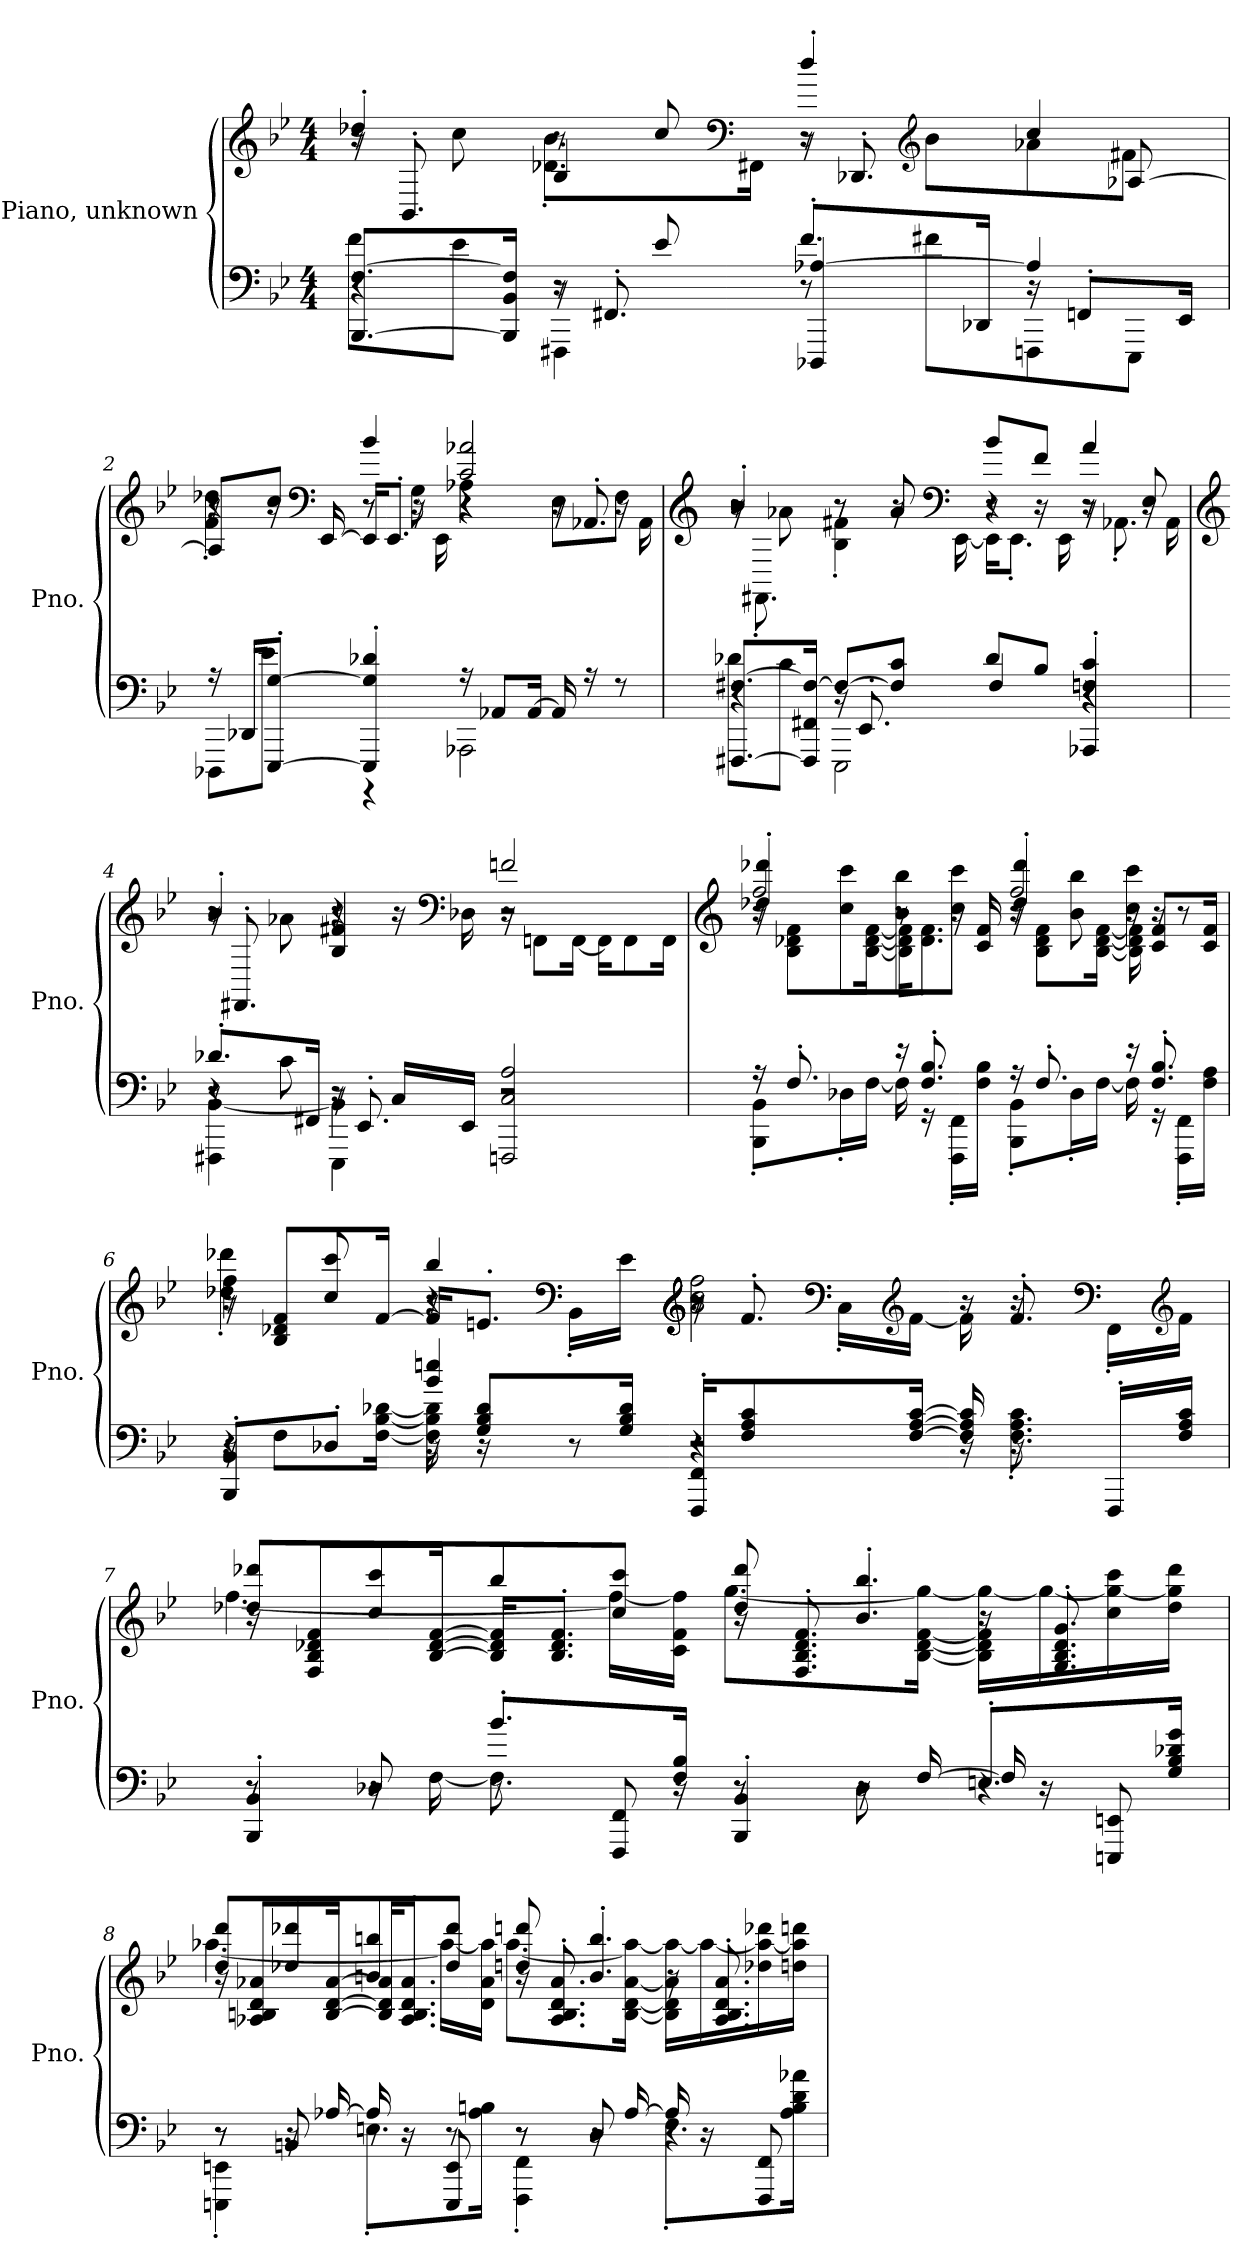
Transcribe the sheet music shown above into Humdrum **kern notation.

**kern	**kern
*part1	*part1
*staff2	*staff1
*I"Piano, unknown	*
*I'Pno.	*
*clefF4	*clefG2
*k[b-e-]	*k[b-e-]
*M4/4	*M4/4
*MM120	*MM120
=1	=1
*^	*^
*	*^	*	*^
[8.BBB-/ [8.F/L	8f\L	4r	4dd-X'/	8r	16r
.	.	.	.	.	8.BB-'/
.	8e-\J	.	.	8cc\	.
16BBB-/] 16BB-/ 16F/]Jk	.	.	.	.	.
8r	4FFF#X\	16r	4B-/	8.d-X\' 8.b-\'L	8r
.	.	8.FF#X'/	.	.	.
8e-/	.	.	.	.	8cc/
*	*	*	*clefF4	*	*
.	.	.	.	16FF#X\Jk	.
8.f'/L	8r	4DDD-X/ [4A-X/	16r	8r	4dd-'/
.	.	.	8.DD-X'/	.	.
*	*	*	*clefG2	*	*
.	8f#X\L	.	.	8b-\L	.
16DD-X/Jk	.	.	.	.	.
16r	8FFFn\	4A-/]	8r	8a-X\	4cc/
8FFn'/L	.	.	.	.	.
.	8EEE-\J	.	[8A-X/	8f#X\J	.
16EE-/Jk	.	.	.	.	.
*	*v	*v	*	*	*
!!LO:LB:g=z
=2	=2	=2	=2	=2
*	*	*	*	*^
16r	8DDD-X\L	8A-/L]	4f\' 4dd-X\'	8r	4r
16DD-X/KL	.	.	.	.	.
[8EEE-/' [8G/'J	8e-\J	8cc/J	.	16r	.
*	*	*clefF4	*	*	*
.	.	.	.	[16EE-/	.
4EEE-/]' 4G/]' 4d-X/'	4r	4b-/	8r	16EE-/KL]	8r
.	.	.	.	8.EE-'/J	.
.	.	.	16r	.	8G\
.	.	.	16EE-\	.	.
16r	2AAA-X\	2c/ 2a-X/	4A-X\	4r	4r
8AA-X/L	.	.	.	.	.
[16AA-/Jk	.	.	.	.	.
16AA-/]	.	.	8r	16r	8E-\L
16r	.	.	.	8.AA-X'/	.
8r	.	.	16r	.	8F\J
.	.	.	16AA-\	.	.
*v	*v	*	*	*	*
!!LO:LB:g=z	!!	!!	!!
=3	=3	=3	=3	=3
*	*clefG2	*	*	*
*^	*	*	*	*
*	*^	*	*	*	*
[8.FFF#X/ [8.F#X/L	8d-X\L	4r	4b-'/	8r	2r	16r
.	.	.	.	.	.	8.FF#X'\
.	8c\J	.	.	8a-X\	.	.
16FFF#/] 16FF#X/ 16F#/_Jk	.	.	.	.	.	.
8F#/L_	2EEE-\	16r	8r	4B-\' 4f#X\'	.	8r
.	.	8.EE-'/	.	.	.	.
8F#/] 8c/J	.	.	8a-/	.	.	16r
*	*	*	*clefF4	*	*	*
.	.	.	.	.	.	[16EE-\
8d-/L	.	4F#/	8b-/L	8r	4r	16EE-\KL]
.	.	.	.	.	.	8.EE-'\J
8B-/J	.	.	8f#/J	16r	.	.
.	.	.	.	16EE-\	.	.
4AAA-X/' 4Fn/' 4c/'	4r	4r	4a-/	8r	8r	16r
.	.	.	.	.	.	8.AA-X'\
.	.	.	.	16r	8E-/	.
.	.	.	.	16AA-\	.	.
*v	*v	*v	*	*	*	*
*	*v	*v	*v	*v
!!LO:LB:g=z
=4	=4
*	*clefG2
*^	*^
*	*^	*	*^
*	*	*^	*	*	*
8.d-X'/L	8r	4r	4FFF#X\ [4BB-\	4b-'/	8r	16r
.	.	.	.	.	.	8.FF#X'/
.	8c\	.	.	.	8a-X\	.
16FF#X/Jk	.	.	.	.	.	.
8r	4EEE-\	16r	4BB-\]	4B-/ 4f#X/	8r	4r
.	.	8.EE-'/	.	.	.	.
16C/LL	.	.	.	.	16r	.
*	*	*	*	*clefF4	*	*
16EE-/JJ	.	.	.	.	16D-X\	.
2FFFn/ 2C/ 2A/	2r	2r	2r	2fn/	16r	2r
.	.	.	.	.	8FFn\L	.
.	.	.	.	.	[16FF\Jk	.
.	.	.	.	.	16FF\KL]	.
.	.	.	.	.	8FF\	.
.	.	.	.	.	16FF\Jk	.
*v	*v	*v	*v	*	*	*
*	*v	*v	*v
!!LO:LB:g=z
=5	=5
*	*clefG2
*^	*^
*	*	*	*^
*	*	*	*	*^
16r	8BBB-\' 8BB-\'L	2ff/	8r	4dd-X/' 4ddd-X/'	16r
8.F'/	.	.	.	.	8B-\ 8d-X\ 8f\L
.	16D-X'\L	.	8cc\ 8ccc\L	.	.
.	[16F\JJ	.	.	.	[16B-\ [16d-\ [16f\Jk
16r	16F\]	.	8b-\ 8bb-\	8r	16B-\] 16d-\] 16f\]KL
8.F/' 8.B-/'	16r	.	.	.	8.d-\' 8.f\'J
.	16FFF\' 16FF\'LL	.	8cc\ 8ccc\J	16r	.
.	16F\ 16B-\JJ	.	.	16c/ 16f/	.
16r	8BBB-\' 8BB-\'L	2ff/	8r	4dd-/' 4ddd-/'	16r
8.F'/	.	.	.	.	8B-\ 8d-\ 8f\L
.	16D-'\L	.	8b-\ 8bb-\	.	.
.	[16F\JJ	.	.	.	[16B-\ [16d-\ [16f\Jk
16r	16F\]	.	4cc\ 4ccc\	16r	16B-\] 16d-\] 16f\]
8.F/' 8.B-/'	16r	.	.	8c/ 8f/L	16r
.	16FFF\' 16FF\'LL	.	.	.	8r
.	16F\ 16A\JJ	.	.	16c/ 16f/Jk	.
!!LO:LB:g=z	!!	!!	!!
=6	=6	=6	=6	=6	=6
*	*^	*	*	*	*
4r	16r	8BBB-/' 8BB-/'L	8r	4ff\	16r	4dd-X\' 4ddd-X\'
.	8F\L	.	.	.	8B-/ 8d-X/ 8f/L	.
.	.	8D-X'/J	8cc/ 8ccc/	.	.	.
.	[16F\ [16B-\ [16d-X\Jk	.	.	.	[16f/Jk	.
4b-/ 4een/	16F\] 16B-\] 16d-\]	16r	4bb-/	4r	16f/KL]	8r
.	16r	8G/ 8B-/ 8d-/L	.	.	8.en'/J	.
*	*	*	*clefF4	*	*	*
.	8r	.	.	.	.	16BB-'\LL
.	.	16G/ 16B-/ 16d-/Jk	.	.	.	16e\JJ
*	*	*	*clefG2	*	*	*
2r	4r	16FFF/' 16FF/'KL	2r	2a\ 2cc\ 2ff\	16r	8r
.	.	8F/ 8A/ 8c/	.	.	8.f'/	.
*	*	*	*clefF4	*	*	*
.	.	.	.	.	.	16C'\LL
*	*	*	*clefG2	*	*	*
.	.	[16F/ [16A/ [16c/Jk	.	.	.	[16f\JJ
.	16r	16F/] 16A/] 16c/]	.	.	16r	16f\]
.	8.F\' 8.A\' 8.c\'	16r	.	.	8.f'/	16r
*	*	*	*clefF4	*	*	*
.	.	16FFF'/LL	.	.	.	16FF'\LL
*	*	*	*clefG2	*	*	*
.	.	16F/ 16A/ 16c/JJ	.	.	.	16f\JJ
*	*	*	*	*	*v	*v
!!LO:PB:g=z
=7	=7	=7	=7	=7	=7
4BBB-/' 4BB-/'	8r	8r	8dd-X/ 8ddd-X/L	[4.ff\	16r
.	.	.	.	.	8F/ 8B-/ 8d-X/ 8f/L
.	16r	8D-X/	8cc/ 8ccc/	.	.
.	[16F\	.	.	.	[16B-/ [16d-/ [16f/Jk
8.b-'/L	8.F\]	8r	8bb-/	.	16B-/] 16d-/] 16f/]KL
.	.	.	.	.	8.B-/' 8.d-/' 8.f/'J
.	.	8FFF/ 8FF/	8cc/ 8ccc/J	16ff\LL_	.
16F/ 16B-/Jk	16r	.	.	16c\ 16f\ 16ff\]JJ	.
4BBB-/' 4BB-/'	8r	8r	8dd-/ 8ddd-/	[8.gg\L	16r
.	.	.	.	.	8.F/' 8.B-/' 8.d-/' 8.f/'
.	8D-\	16r	4.b-/' 4.bb-/'	.	.
.	.	[16F/	.	[16B-\ [16d-\ [16f\ 16gg\_Jk	.
8.En'/L	4r	16F/]	.	16B-\] 16d-\] 16f\] 16gg\_LL	16r
.	.	16r	.	16gg\_	8.G/' 8.B-/' 8.d-/' 8.g/'
.	.	8EEEn/ 8EEn/	.	16cc\ 16gg\_ 16ccc\	.
16G/ 16B-/ 16d-X/ 16g/Jk	.	.	.	16dd-\ 16gg\] 16ddd-\JJ	.
!!LO:LB:g=z	!!	!!
=8	=8	=8	=8	=8	=8
8r	4EEEn\' 4EEn\'	8r	8dd/ 8ddd/L	[4.aa-X\	16r
.	.	.	.	.	8A-X/ 8Bn/ 8d/ 8a-X/L
16r	.	8BBn/	8dd-X/ 8ddd-X/	.	.
[16A-X/	.	.	.	.	[16B/ [16d/ [16a-/Jk
16A-/]	8.En'\L	8r	8bn/ 8bbn/	.	16B/] 16d/] 16a-/]KL
16r	.	.	.	.	8.A-/' 8.B/' 8.d/' 8.a-/'J
8r	.	8EEE/ 8EE/	8dd-/ 8ddd-/J	16aa-\LL_	.
.	16A-\ 16Bn\Jk	.	.	16d\ 16a-\ 16aa-\]JJ	.
8r	4FFF\' 4FF\'	8r	8ddn/ 8dddn/	[8.aa-\L	16r
.	.	.	.	.	8.A-/' 8.B/' 8.d/' 8.a-/'
8D/	.	16r	4.b/' 4.bb/'	.	.
.	.	[16A-/	.	[16B\ [16d\ [16a-\ 16aa-\_Jk	.
4r	8.F'\L	16A-/]	.	16B\] 16d\] 16a-\] 16aa-\_LL	16r
.	.	16r	.	16aa-\_	8.A-/' 8.B/' 8.d/' 8.a-/'
.	.	8FFF/ 8FF/	.	16dd-X\ 16aa-\_ 16ddd-X\	.
.	16A-\ 16B\ 16d\ 16a-X\Jk	.	.	16ddn\ 16aa-\] 16dddn\JJ	.
*v	*v	*v	*	*	*
*	*v	*v	*v
=	=
*-	*-
